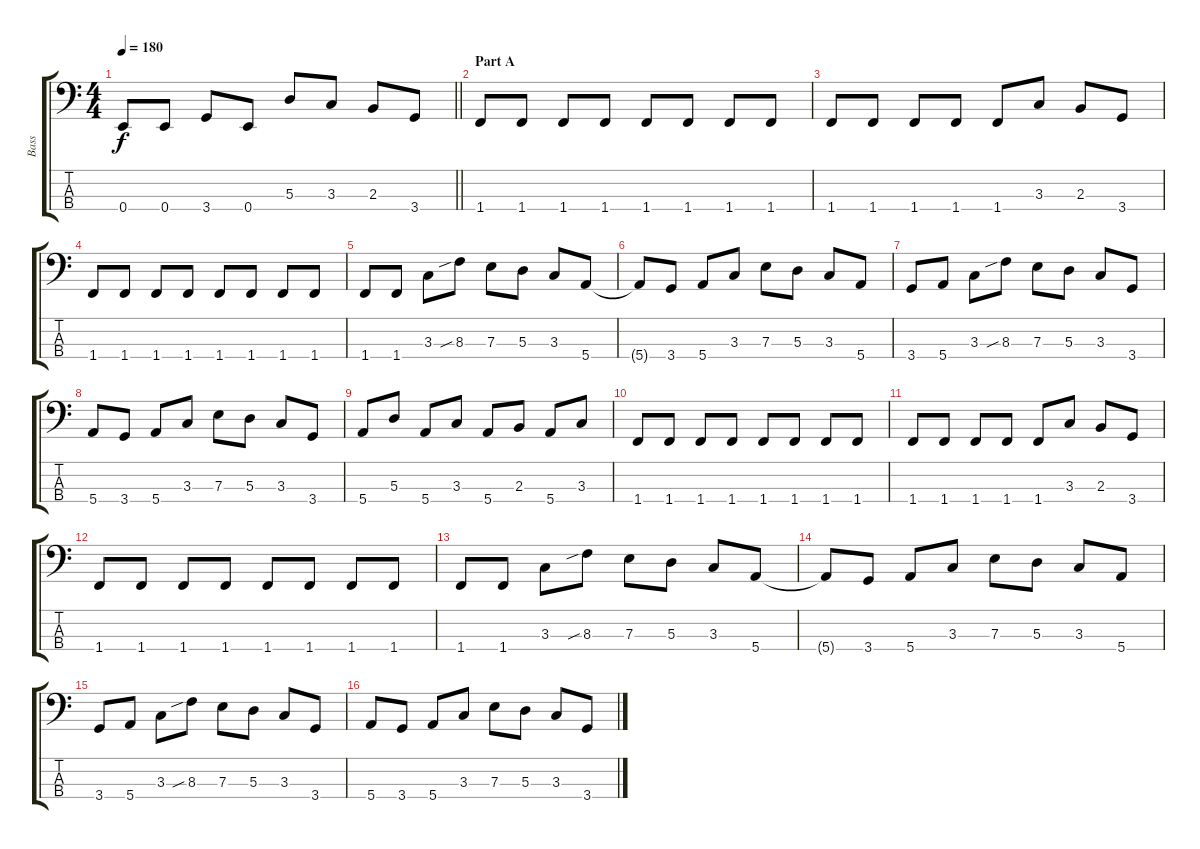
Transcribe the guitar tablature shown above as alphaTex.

\track ("Bass" "Bass") {instrument electricbasspick}
\staff {score tabs}
\tuning (G2 D2 A1 E1) {hide}
\ts (4 4)
\tempo 180
\clef f4
\barLineRight lightlight
\ks c
0.4.8{dy f} 0.4.8 3.4.8 0.4.8 5.3.8 3.3.8 2.3.8 3.4.8 |
\section ("" "Part A")
1.4.8 1.4.8 1.4.8 1.4.8 1.4.8 1.4.8 1.4.8 1.4.8 |
1.4.8 1.4.8 1.4.8 1.4.8 1.4.8 3.3.8 2.3.8 3.4.8 |
1.4.8 1.4.8 1.4.8 1.4.8 1.4.8 1.4.8 1.4.8 1.4.8 |
1.4.8 1.4.8 3.3.8 8.3{sib}.8 7.3.8 5.3.8 3.3.8 5.4.8 |
5.4{t}.8 3.4.8 5.4.8 3.3.8 7.3.8 5.3.8 3.3.8 5.4.8 |
3.4.8 5.4.8 3.3.8 8.3{sib}.8 7.3.8 5.3.8 3.3.8 3.4.8 |
5.4.8 3.4.8 5.4.8 3.3.8 7.3.8 5.3.8 3.3.8 3.4.8 |
5.4.8 5.3.8 5.4.8 3.3.8 5.4.8 2.3.8 5.4.8 3.3.8 |
1.4.8 1.4.8 1.4.8 1.4.8 1.4.8 1.4.8 1.4.8 1.4.8 |
1.4.8 1.4.8 1.4.8 1.4.8 1.4.8 3.3.8 2.3.8 3.4.8 |
1.4.8 1.4.8 1.4.8 1.4.8 1.4.8 1.4.8 1.4.8 1.4.8 |
1.4.8 1.4.8 3.3.8 8.3{sib}.8 7.3.8 5.3.8 3.3.8 5.4.8 |
5.4{t}.8 3.4.8 5.4.8 3.3.8 7.3.8 5.3.8 3.3.8 5.4.8 |
3.4.8 5.4.8 3.3.8 8.3{sib}.8 7.3.8 5.3.8 3.3.8 3.4.8 |
5.4.8 3.4.8 5.4.8 3.3.8 7.3.8 5.3.8 3.3.8 3.4.8
